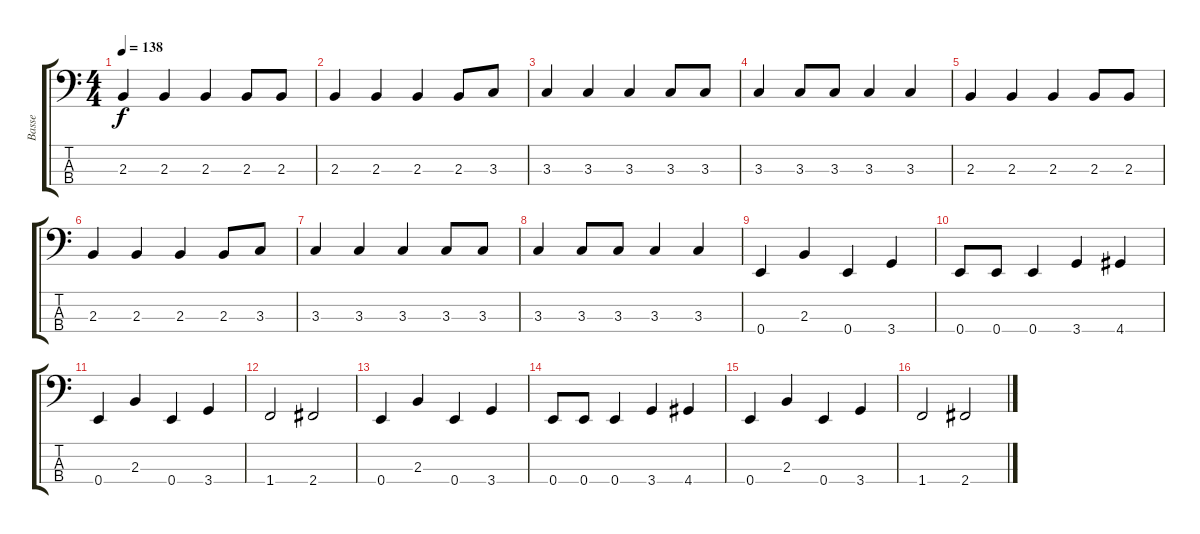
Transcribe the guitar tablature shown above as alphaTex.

\track ("Basse" "Basse") {instrument electricbasspick}
\staff {score tabs}
\tuning (G2 D2 A1 E1) {hide}
\ts (4 4)
\tempo 138
\clef f4
\ks c
2.3.4{dy f} 2.3.4 2.3.4 2.3.8 2.3.8 |
2.3.4 2.3.4 2.3.4 2.3.8 3.3.8 |
3.3.4 3.3.4 3.3.4 3.3.8 3.3.8 |
3.3.4 3.3.8 3.3.8 3.3.4 3.3.4 |
2.3.4 2.3.4 2.3.4 2.3.8 2.3.8 |
2.3.4 2.3.4 2.3.4 2.3.8 3.3.8 |
3.3.4 3.3.4 3.3.4 3.3.8 3.3.8 |
3.3.4 3.3.8 3.3.8 3.3.4 3.3.4 |
0.4.4 2.3.4 0.4.4 3.4.4 |
0.4.8 0.4.8 0.4.4 3.4.4 4.4.4 |
0.4.4 2.3.4 0.4.4 3.4.4 |
1.4.2 2.4.2 |
0.4.4 2.3.4 0.4.4 3.4.4 |
0.4.8 0.4.8 0.4.4 3.4.4 4.4.4 |
0.4.4 2.3.4 0.4.4 3.4.4 |
1.4.2 2.4.2
